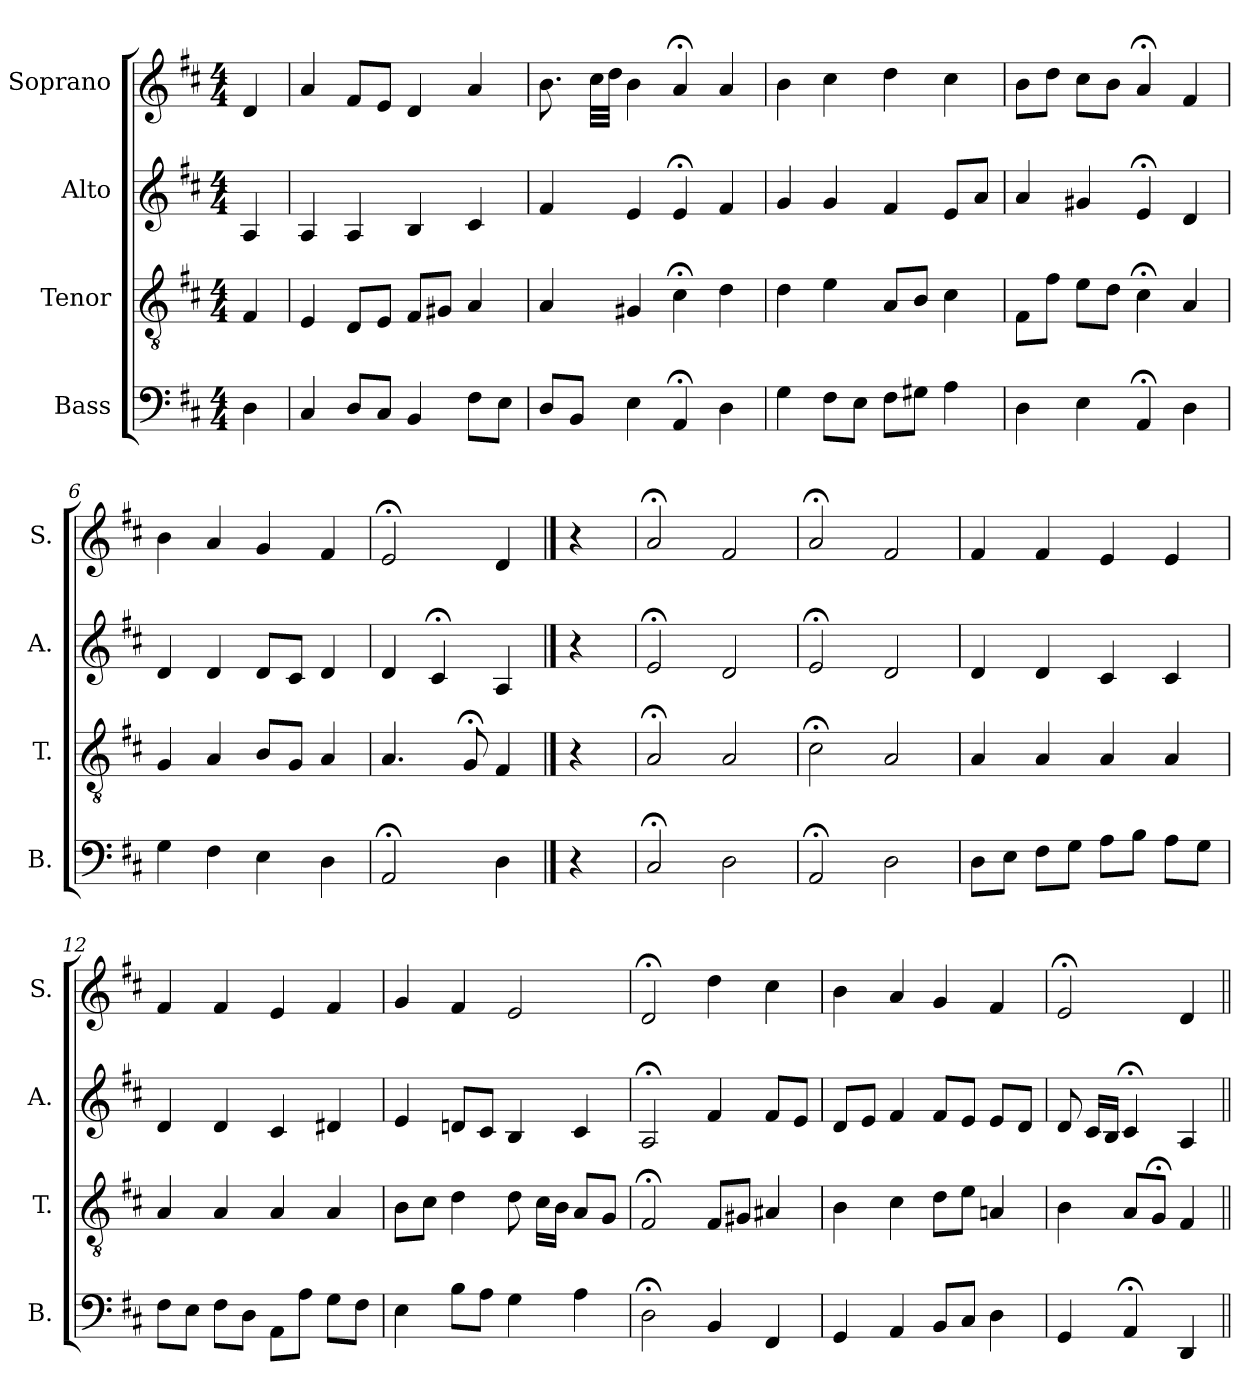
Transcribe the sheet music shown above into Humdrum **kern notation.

**kern	**kern	**kern	**kern
*part4	*part3	*part2	*part1
*staff4	*staff3	*staff2	*staff1
*I"Bass	*I"Tenor	*I"Alto	*I"Soprano
*I'B.	*I'T.	*I'A.	*I'S.
*clefF4	*clefGv2	*clefG2	*clefG2
*	*ITrd7c12	*	*
*k[f#c#]	*k[f#c#]	*k[f#c#]	*k[f#c#]
*D:	*D:	*D:	*D:
*M4/4	*M4/4	*M4/4	*M4/4
=1	=1	=1	=1
4D\	4FF#/	4A/	4d/
=2	=2	=2	=2
4C#/	4EE/	4A/	4a/
8D/L	8DD/L	4A/	8f#/L
8C#/J	8EE/J	.	8e/J
4BB/	8FF#/L	4B/	4d/
.	8GG#X/J	.	.
8F#\L	4AA/	4c#/	4a/
8E\J	.	.	.
=3	=3	=3	=3
8D/L	4AA/	4f#/	8.b\
8BB/J	.	.	.
.	.	.	32cc#\LLL
.	.	.	32dd\JJJ
4E\	4GG#X/	4e/	4b\
4AA;</	4C#;<\	4e;</	4a;</
4D\	4D\	4f#/	4a/
=4	=4	=4	=4
4G\	4D\	4g/	4b\
8F#\L	4E\	4g/	4cc#\
8E\J	.	.	.
8F#\L	8AA/L	4f#/	4dd\
8G#X\J	8BB/J	.	.
4A\	4C#\	8e/L	4cc#\
.	.	8a/J	.
=5	=5	=5	=5
4D\	8FF#\L	4a/	8b\L
.	8F#\J	.	8dd\J
4E\	8E\L	4g#X/	8cc#\L
.	8D\J	.	8b\J
4AA;</	4C#;<\	4e;</	4a;</
4D\	4AA/	4d/	4f#/
!!LO:LB:g=z
=6	=6	=6	=6
4G\	4GG/	4d/	4b\
4F#\	4AA/	4d/	4a/
4E\	8BB/L	8d/L	4g/
.	8GG/J	8c#/J	.
4D\	4AA/	4d/	4f#/
=7	=7	=7	=7
2AA;</	4.AA/	4d/	2e;</
.	.	4c#;</	.
.	8GG;</	.	.
4D\	4FF#/	4A/	4d/
==8	==8	==8	==8
4r	4r	4r	4r
=9	=9	=9	=9
2C#;</	2AA;</	2e;</	2a;</
2D\	2AA/	2d/	2f#/
=10	=10	=10	=10
2AA;</	2C#;<\	2e;</	2a;</
2D\	2AA/	2d/	2f#/
=11	=11	=11	=11
8D\L	4AA/	4d/	4f#/
8E\J	.	.	.
8F#\L	4AA/	4d/	4f#/
8G\J	.	.	.
8A\L	4AA/	4c#/	4e/
8B\J	.	.	.
8A\L	4AA/	4c#/	4e/
8G\J	.	.	.
!!LO:PB:g=z
=12	=12	=12	=12
8F#\L	4AA/	4d/	4f#/
8E\J	.	.	.
8F#\L	4AA/	4d/	4f#/
8D\J	.	.	.
8AA\L	4AA/	4c#/	4e/
8A\J	.	.	.
8G\L	4AA/	4d#X/	4f#/
8F#\J	.	.	.
=13	=13	=13	=13
4E\	8BB\L	4e/	4g/
.	8C#\J	.	.
8B\L	4D\	8dn/L	4f#/
8A\J	.	8c#/J	.
4G\	8D\	4B/	2e/
.	16C#\LL	.	.
.	16BB\JJ	.	.
4A\	8AA/L	4c#/	.
.	8GG/J	.	.
!!LO:LB:g=z
=14	=14	=14	=14
2D;<\	2FF#;</	2A;</	2d;</
4BB/	8FF#/L	4f#/	4dd\
.	8GG#X/J	.	.
4FF#/	4AA#X/	8f#/L	4cc#\
.	.	8e/J	.
=15	=15	=15	=15
4GG/	4BB\	8d/L	4b\
.	.	8e/J	.
4AA/	4C#\	4f#/	4a/
8BB/L	8D\L	8f#/L	4g/
8C#/J	8E\J	8e/J	.
4D\	4AAn/	8e/L	4f#/
.	.	8d/J	.
=16	=16	=16	=16
4GG/	4BB\	8d/	2e;</
.	.	16c#/LL	.
.	.	16B/JJ	.
4AA;</	8AA/L	4c#;</	.
.	8GG;</J	.	.
4DD/	4FF#/	4A/	4d/
=||	=||	=||	=||
*-	*-	*-	*-
